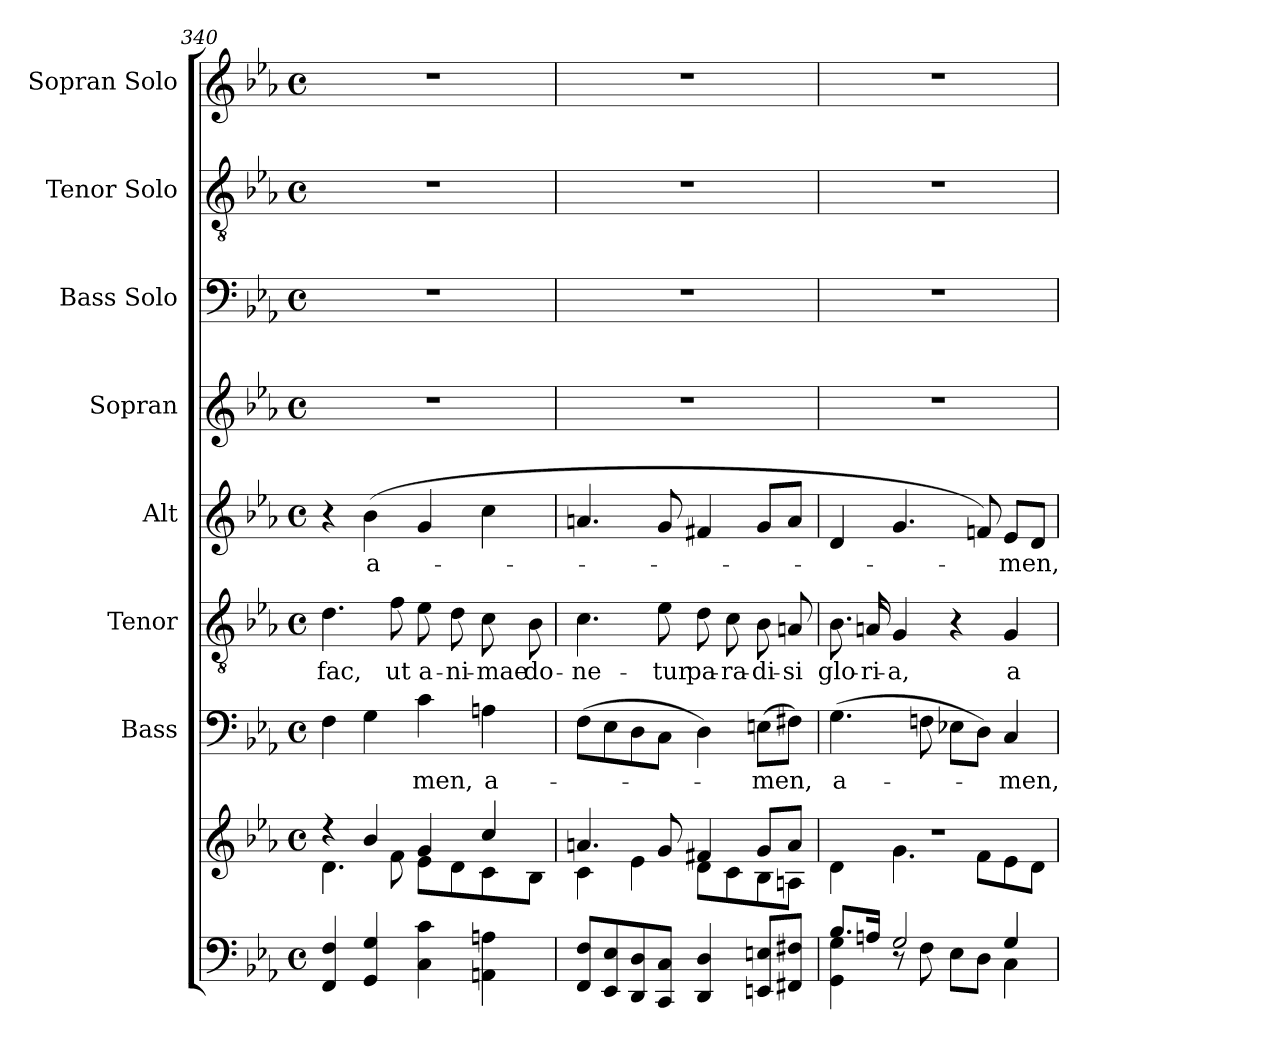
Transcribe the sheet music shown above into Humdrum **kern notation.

**kern	**kern	**kern	**text	**kern	**text	**kern	**text	**kern	**kern	**kern	**kern
*part8	*part8	*part7	*part7	*part6	*part6	*part5	*part5	*part4	*part3	*part2	*part1
*staff9	*staff8	*staff7	*staff7	*staff6	*staff6	*staff5	*staff5	*staff4	*staff3	*staff2	*staff1
*	*	*I"Bass	*	*I"Tenor	*	*I"Alt	*	*I"Sopran	*I"Bass Solo	*I"Tenor Solo	*I"Sopran Solo
*	*	*I'B.	*	*I'T.	*	*I'A.	*	*I'S.	*I'B. Solo	*I'T. Solo	*I'S. Solo
*clefF4	*clefG2	*clefF4	*	*clefGv2	*	*clefG2	*	*clefG2	*clefF4	*clefGv2	*clefG2
*k[b-e-a-]	*k[b-e-a-]	*k[b-e-a-]	*	*k[b-e-a-]	*	*k[b-e-a-]	*	*k[b-e-a-]	*k[b-e-a-]	*k[b-e-a-]	*k[b-e-a-]
*E-:	*E-:	*E-:	*	*E-:	*	*E-:	*	*E-:	*E-:	*E-:	*E-:
*M4/4	*M4/4	*M4/4	*	*M4/4	*	*M4/4	*	*M4/4	*M4/4	*M4/4	*M4/4
*met(c)	*met(c)	*met(c)	*	*met(c)	*	*met(c)	*	*met(c)	*met(c)	*met(c)	*met(c)
=340	=340	=340	=340	=340	=340	=340	=340	=340	=340	=340	=340
*	*^	*	*	*	*	*	*	*	*	*	*
!	!	!	!	!	!	!LO:LY:b	!	!	!	!	!	!
4FF/ 4F/	4rcc	4.d\	4F\	.	4.d\	fac,	4r	.	1r	1r	1r	1r
!	!	!	!	!	!	!	!	!LO:LY:b	!	!	!	!
4GG/ 4G/	4b-/	.	4G\	.	.	.	(>4b-\	a-	.	.	.	.
!	!	!	!	!	!	!LO:LY:b	!	!	!	!	!	!
.	.	8f\	.	.	8f\	ut	.	.	.	.	.	.
!	!	!	!	!LO:LY:b	!	!LO:LY:b	!	!	!	!	!	!
4C\ 4c\	4g/	8e-\L	4c\	-men,	8e-\	a-	4g/	.	.	.	.	.
!	!	!	!	!	!	!LO:LY:b	!	!	!	!	!	!
.	.	8d\	.	.	8d\	-ni-	.	.	.	.	.	.
!	!	!	!	!LO:LY:b	!	!LO:LY:b	!	!	!	!	!	!
4AAn\ 4An\	4cc/	8c\	4An\	a-	8c\	-mae	4cc\	.	.	.	.	.
!	!	!	!	!	!	!LO:LY:b	!	!	!	!	!	!
.	.	8B-\J	.	.	8B-\	do-	.	.	.	.	.	.
=341	=341	=341	=341	=341	=341	=341	=341	=341	=341	=341	=341	=341
!	!	!	!	!	!	!LO:LY:b	!	!	!	!	!	!
8FF/ 8F/L	4.an/	4c\	(>8F\L	.	4.c\	-ne-	4.an/	.	1r	1r	1r	1r
8EE-/ 8E-/	.	.	8E-\	.	.	.	.	.	.	.	.	.
8DD/ 8D/	.	4e-\	8D\	.	.	.	.	.	.	.	.	.
!	!	!	!	!	!	!LO:LY:b	!	!	!	!	!	!
8CC/ 8C/J	8g/	.	8C\J	.	8e-\	-tur	8g/	.	.	.	.	.
!	!	!	!	!	!	!LO:LY:b	!	!	!	!	!	!
4DD/ 4D/	4f#X/	8d\L	4D\)	.	8d\	pa-	4f#X/	.	.	.	.	.
!	!	!	!	!	!	!LO:LY:b	!	!	!	!	!	!
.	.	8c\	.	.	8c\	-ra-	.	.	.	.	.	.
!	!	!	!	!LO:LY:b	!	!LO:LY:b	!	!	!	!	!	!
8EEn/ 8En/L	8g/L	8B-\	(>8En\L	-men,	8B-\	-di-	8g/L	.	.	.	.	.
!	!	!	!	!	!	!LO:LY:b	!	!	!	!	!	!
8FF#X/ 8F#X/J	8a/J	8An\J	8F#X\J)	.	8An/	-si	8a/J	.	.	.	.	.
!!LO:PB:g=z
=342	=342	=342	=342	=342	=342	=342	=342	=342	=342	=342	=342	=342
*^	*	*	*	*	*	*	*	*	*	*	*	*
!	!	!	!	!	!LO:LY:b	!	!LO:LY:b	!	!	!	!	!	!
8.B-/L	4GG\ 4G\	1r	4d\	(>4.G\	a-	8.B-\	glo-	4d/	.	1r	1r	1r	1r
!	!	!	!	!	!	!	!LO:LY:b	!	!	!	!	!	!
16An/Jk	.	.	.	.	.	16An/	-ri-	.	.	.	.	.	.
!	!	!	!	!	!	!	!LO:LY:b	!	!	!	!	!	!
2G/	8rC	.	4.g\	.	.	4G/	-a,	4.g/	.	.	.	.	.
.	8F\	.	.	8Fn\	.	.	.	.	.	.	.	.	.
.	8E-\L	.	.	8E-X\L	.	4r	.	.	.	.	.	.	.
.	8D\J	.	8f\L	8D\J)	.	.	.	8fn/)	.	.	.	.	.
!	!	!	!	!	!LO:LY:b	!	!LO:LY:b	!	!LO:LY:b	!	!	!	!
4G/	4C\	.	8e-\	4C/	-men,	4G/	a-	8e-/L	-men,	.	.	.	.
.	.	.	8d\J	.	.	.	.	8d/J	.	.	.	.	.
*v	*v	*	*	*	*	*	*	*	*	*	*	*	*
*	*v	*v	*	*	*	*	*	*	*	*	*	*
=	=	=	=	=	=	=	=	=	=	=	=
*-	*-	*-	*-	*-	*-	*-	*-	*-	*-	*-	*-
